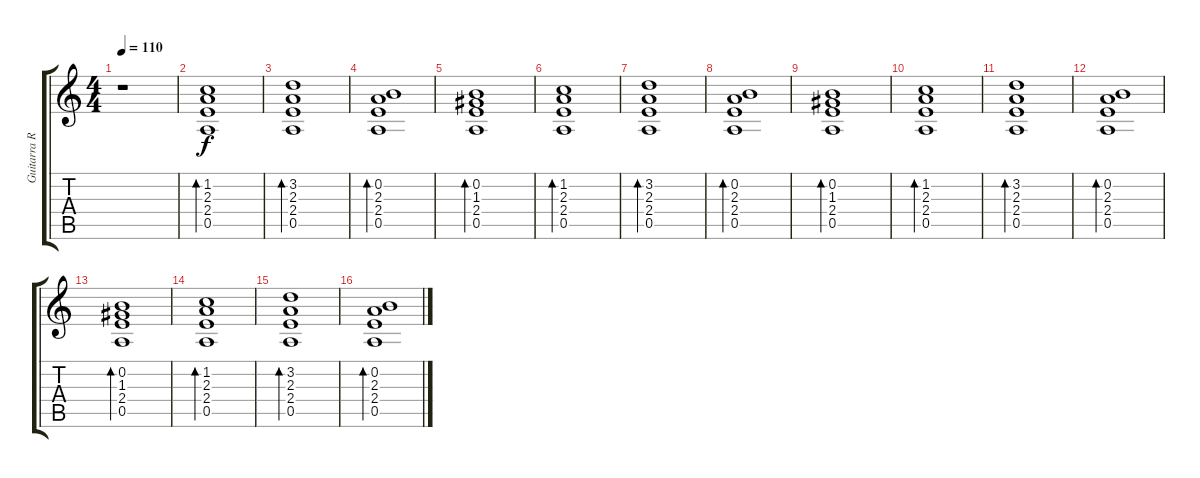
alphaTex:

\track ("Guitarra Ritmica" "Guitarra R") {instrument distortionguitar}
\staff {score tabs}
\tuning (E4 B3 G3 D3 A2 E2) {hide}
\ts (4 4)
\tempo 110
\clef g2
\ks c
r.1{dy f} |
(1.2 2.3 2.4 0.5).1{bd 240 volume 13 instrument acousticguitarsteel} |
(3.2 2.3 2.4 0.5).1{bd 240} |
(0.2 2.3 2.4 0.5).1{bd 240} |
(0.2 1.3 2.4 0.5).1{bd 240} |
(1.2 2.3 2.4 0.5).1{bd 240} |
(3.2 2.3 2.4 0.5).1{bd 240} |
(0.2 2.3 2.4 0.5).1{bd 240} |
(0.2 1.3 2.4 0.5).1{bd 240} |
(1.2 2.3 2.4 0.5).1{bd 240} |
(3.2 2.3 2.4 0.5).1{bd 240} |
(0.2 2.3 2.4 0.5).1{bd 240} |
(0.2 1.3 2.4 0.5).1{bd 240} |
(1.2 2.3 2.4 0.5).1{bd 240} |
(3.2 2.3 2.4 0.5).1{bd 240} |
(0.2 2.3 2.4 0.5).1{bd 240}
